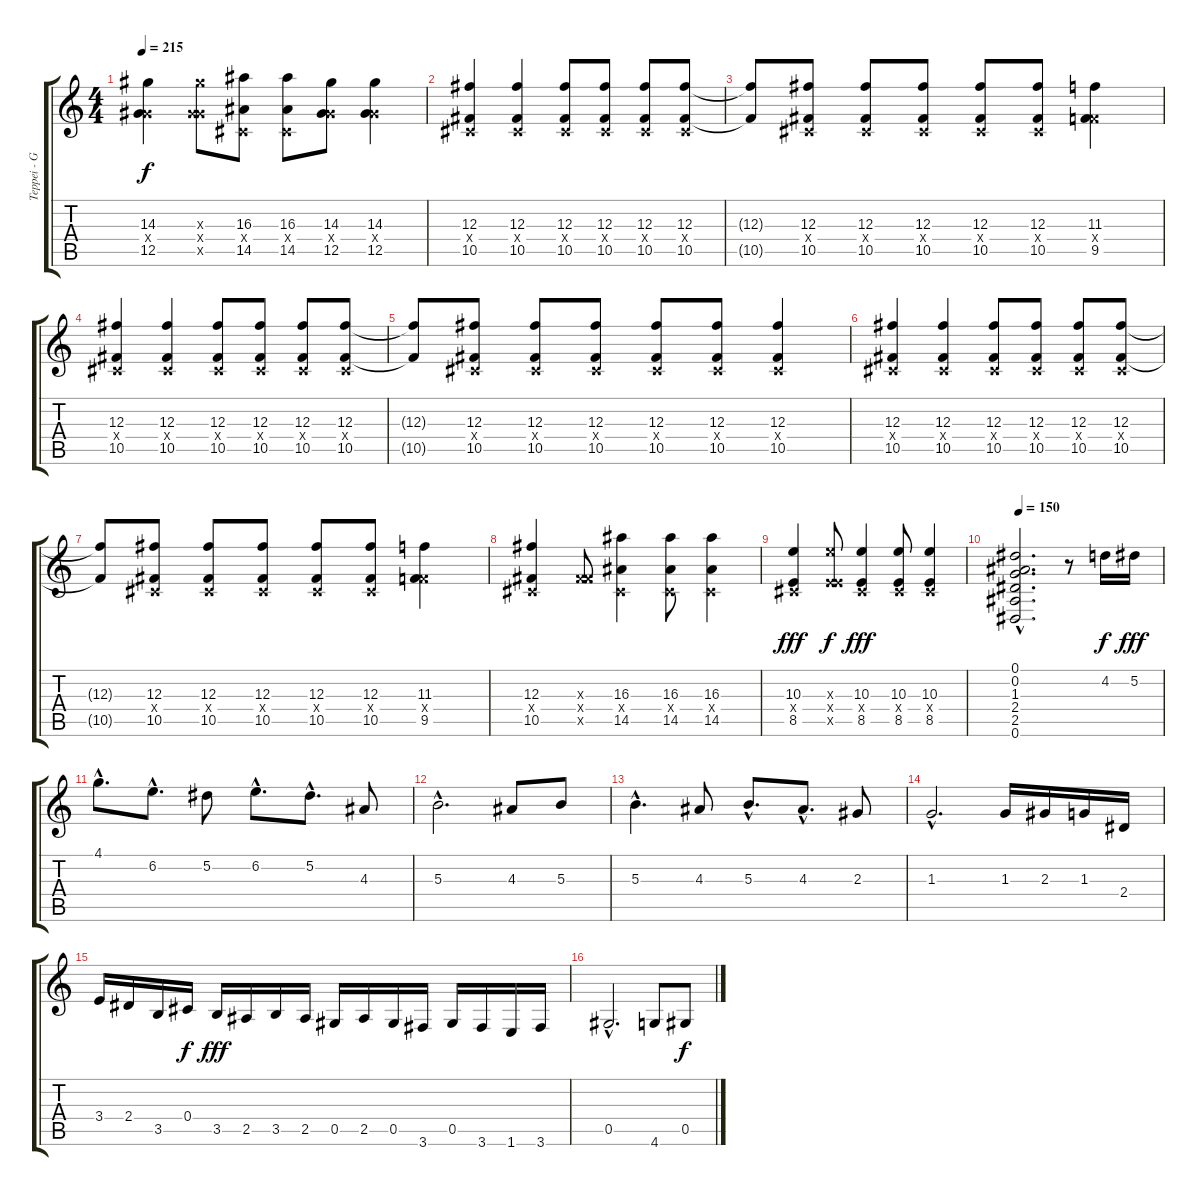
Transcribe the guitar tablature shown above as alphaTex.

\track ("Teppei - Guitar" "Teppei - G") {instrument distortionguitar}
\staff {score tabs}
\tuning (Eb4 Bb3 Gb3 Db3 Ab2 Eb2) {hide}
\ts (4 4)
\tempo 215
\clef g2
\ks c
(14.3 7.4{x} 12.5).4{dy f} (14.3{x} 7.4{x} 12.5{x}).8 (16.3 0.4{x} 14.5).8 (16.3 0.4{x} 14.5).8 (14.3 7.4{x} 12.5).8 (14.3 7.4{x} 12.5).4 |
(12.3 0.4{x} 10.5).4 (12.3 0.4{x} 10.5).4 (12.3 0.4{x} 10.5).8 (12.3 0.4{x} 10.5).8 (12.3 0.4{x} 10.5).8 (12.3 0.4{x} 10.5).8 |
(12.3{t} 10.5{t}).8 (12.3 0.4{x} 10.5).8 (12.3 0.4{x} 10.5).8 (12.3 0.4{x} 10.5).8 (12.3 0.4{x} 10.5).8 (12.3 0.4{x} 10.5).8 (11.3 4.4{x} 9.5).4 |
(12.3 0.4{x} 10.5).4 (12.3 0.4{x} 10.5).4 (12.3 0.4{x} 10.5).8 (12.3 0.4{x} 10.5).8 (12.3 0.4{x} 10.5).8 (12.3 0.4{x} 10.5).8 |
(12.3{t} 10.5{t}).8 (12.3 0.4{x} 10.5).8 (12.3 0.4{x} 10.5).8 (12.3 0.4{x} 10.5).8 (12.3 0.4{x} 10.5).8 (12.3 0.4{x} 10.5).8 (12.3 0.4{x} 10.5).4 |
(12.3 0.4{x} 10.5).4 (12.3 0.4{x} 10.5).4 (12.3 0.4{x} 10.5).8 (12.3 0.4{x} 10.5).8 (12.3 0.4{x} 10.5).8 (12.3 0.4{x} 10.5).8 |
(12.3{t} 10.5{t}).8 (12.3 0.4{x} 10.5).8 (12.3 0.4{x} 10.5).8 (12.3 0.4{x} 10.5).8 (12.3 0.4{x} 10.5).8 (12.3 0.4{x} 10.5).8 (11.3 4.4{x} 9.5).4 |
(12.3 0.4{x} 10.5).4 (0.3{x} 5.4{x} 10.5{x}).8 (16.3 0.4{x} 14.5).4 (16.3 0.4{x} 14.5).8 (16.3 0.4{x} 14.5).4 |
(10.3 0.4{x} 8.5).4{dy fff} (10.3{x} 3.4{x} 8.5{x}).8{dy f} (10.3 0.4{x} 8.5).4{dy fff} (10.3 0.4{x} 8.5).8 (10.3 0.4{x} 8.5).4 |
\tempo 150
(0.1{hac} 0.2{hac} 1.3{hac} 2.4{hac} 2.5{hac} 0.6{hac}).2{d} r.8 4.2.16{dy f} 5.2.16{dy fff} |
4.1{hac}.8{d} 6.2{hac}.8{d} 5.2.8 6.2{hac}.8{d} 5.2{hac}.8{d} 4.3.8 |
5.3{hac}.2{d} 4.3.8 5.3.8 |
5.3{hac}.4{d} 4.3.8 5.3{hac}.8{d} 4.3{hac}.8{d} 2.3.8 |
1.3{hac}.2{d} 1.3.16 2.3.16 1.3.16 2.4.16 |
3.4.16 2.4.16 3.5.16 0.4.16{dy f} 3.5.16{dy fff} 2.5.16 3.5.16 2.5.16 0.5.16 2.5.16 0.5.16 3.6.16 0.5.16 3.6.16 1.6.16 3.6.16 |
0.5{hac}.2{d} 4.6.8 0.5.8{dy f}
